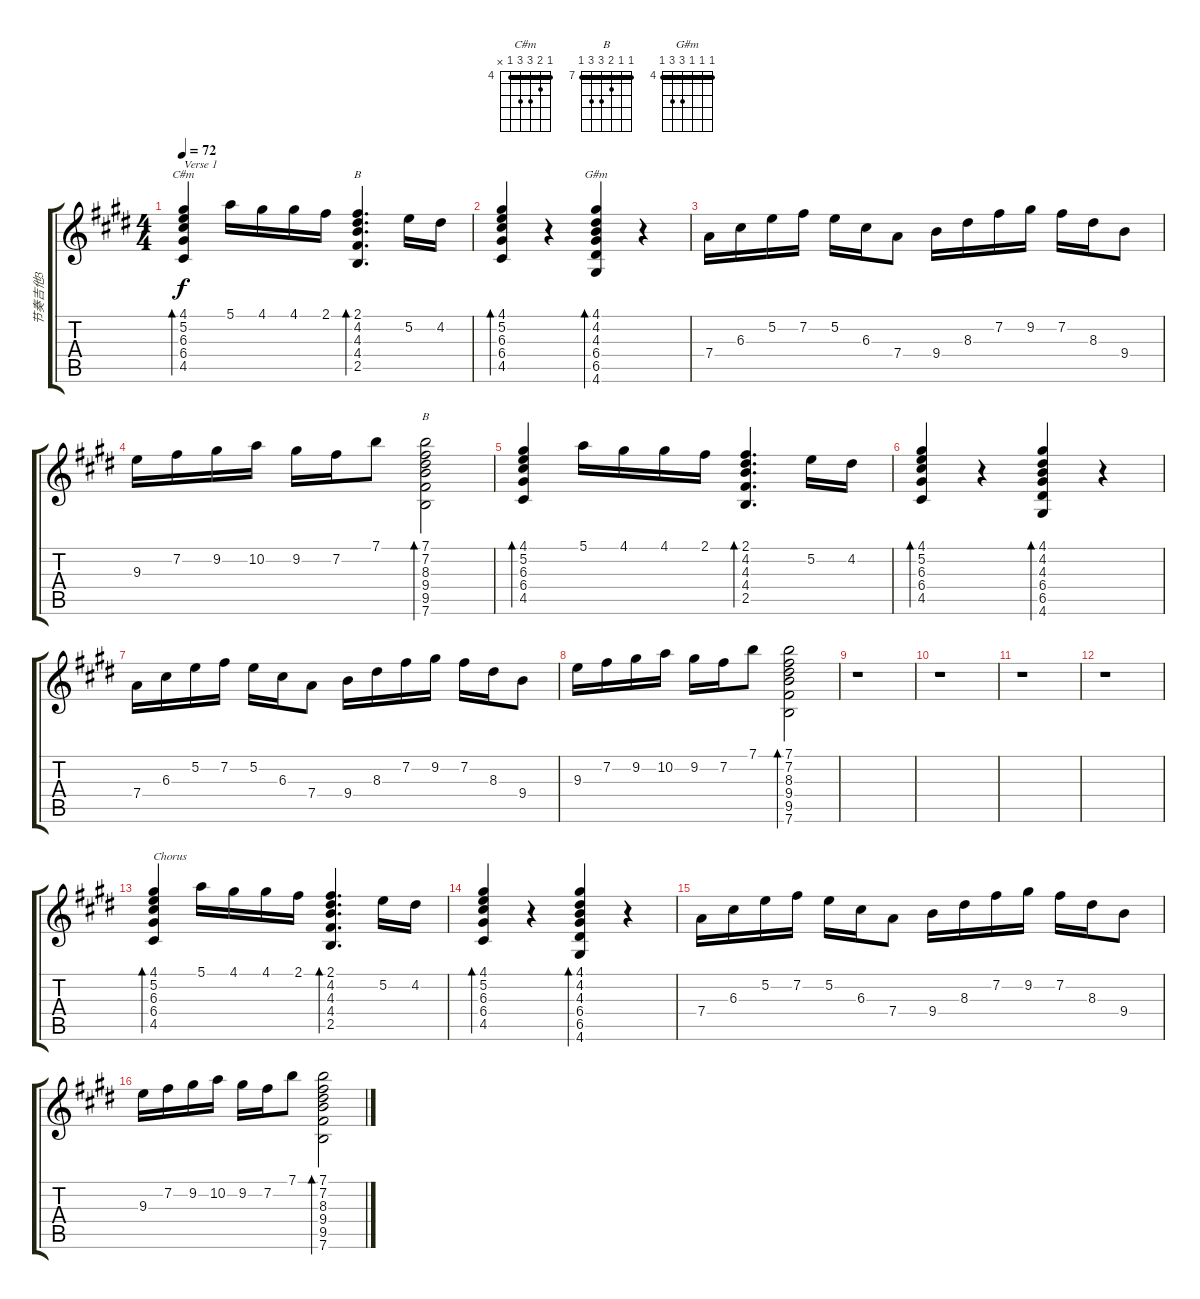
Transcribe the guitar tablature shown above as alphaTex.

\track ("节奏吉他3" "节奏吉他3") {instrument acousticguitarsteel}
\staff {score tabs}
\tuning (E4 B3 G3 D3 A2 E2) {hide}
\chord ("C#m" 4 5 6 6 4 x) {firstfret 4 barre 4}
\chord ("B" 2 4 4 4 2 x) {barre 2}
\chord ("G#m" 4 4 4 6 6 4) {firstfret 4 barre 4}
\chord ("B" 7 7 8 9 9 7) {firstfret 7 barre 7}
\ts (4 4)
\tempo 72
\clef g2
\ks e
(4.1 5.2 6.3 6.4 4.5).4{bd 60 ch "C#m" txt "Verse 1" dy f} 5.1.16 4.1.16 4.1.16 2.1.16 (2.1 4.2 4.3 4.4 2.5).4{d bd 60 ch "B"} 5.2.16 4.2.16 |
(4.1 5.2 6.3 6.4 4.5).4{bd 60} r.4 (4.1 4.2 4.3 6.4 6.5 4.6).4{bd 60 ch "G#m"} r.4 |
7.4.16 6.3.16 5.2.16 7.2.16 5.2.16 6.3.16 7.4.8 9.4.16 8.3.16 7.2.16 9.2.16 7.2.16 8.3.16 9.4.8 |
9.3.16 7.2.16 9.2.16 10.2.16 9.2.16 7.2.16 7.1.8 (7.1 7.2 8.3 9.4 9.5 7.6).2{bd 60 ch "B"} |
(4.1 5.2 6.3 6.4 4.5).4{bd 60} 5.1.16 4.1.16 4.1.16 2.1.16 (2.1 4.2 4.3 4.4 2.5).4{d bd 60} 5.2.16 4.2.16 |
(4.1 5.2 6.3 6.4 4.5).4{bd 60} r.4 (4.1 4.2 4.3 6.4 6.5 4.6).4{bd 60} r.4 |
7.4.16 6.3.16 5.2.16 7.2.16 5.2.16 6.3.16 7.4.8 9.4.16 8.3.16 7.2.16 9.2.16 7.2.16 8.3.16 9.4.8 |
9.3.16 7.2.16 9.2.16 10.2.16 9.2.16 7.2.16 7.1.8 (7.1 7.2 8.3 9.4 9.5 7.6).2{bd 60} |
r.1 |
r.1 |
r.1 |
r.1 |
(4.1 5.2 6.3 6.4 4.5).4{bd 60 txt "Chorus"} 5.1.16 4.1.16 4.1.16 2.1.16 (2.1 4.2 4.3 4.4 2.5).4{d bd 60} 5.2.16 4.2.16 |
(4.1 5.2 6.3 6.4 4.5).4{bd 60} r.4 (4.1 4.2 4.3 6.4 6.5 4.6).4{bd 60} r.4 |
7.4.16 6.3.16 5.2.16 7.2.16 5.2.16 6.3.16 7.4.8 9.4.16 8.3.16 7.2.16 9.2.16 7.2.16 8.3.16 9.4.8 |
9.3.16 7.2.16 9.2.16 10.2.16 9.2.16 7.2.16 7.1.8 (7.1 7.2 8.3 9.4 9.5 7.6).2{bd 60}
